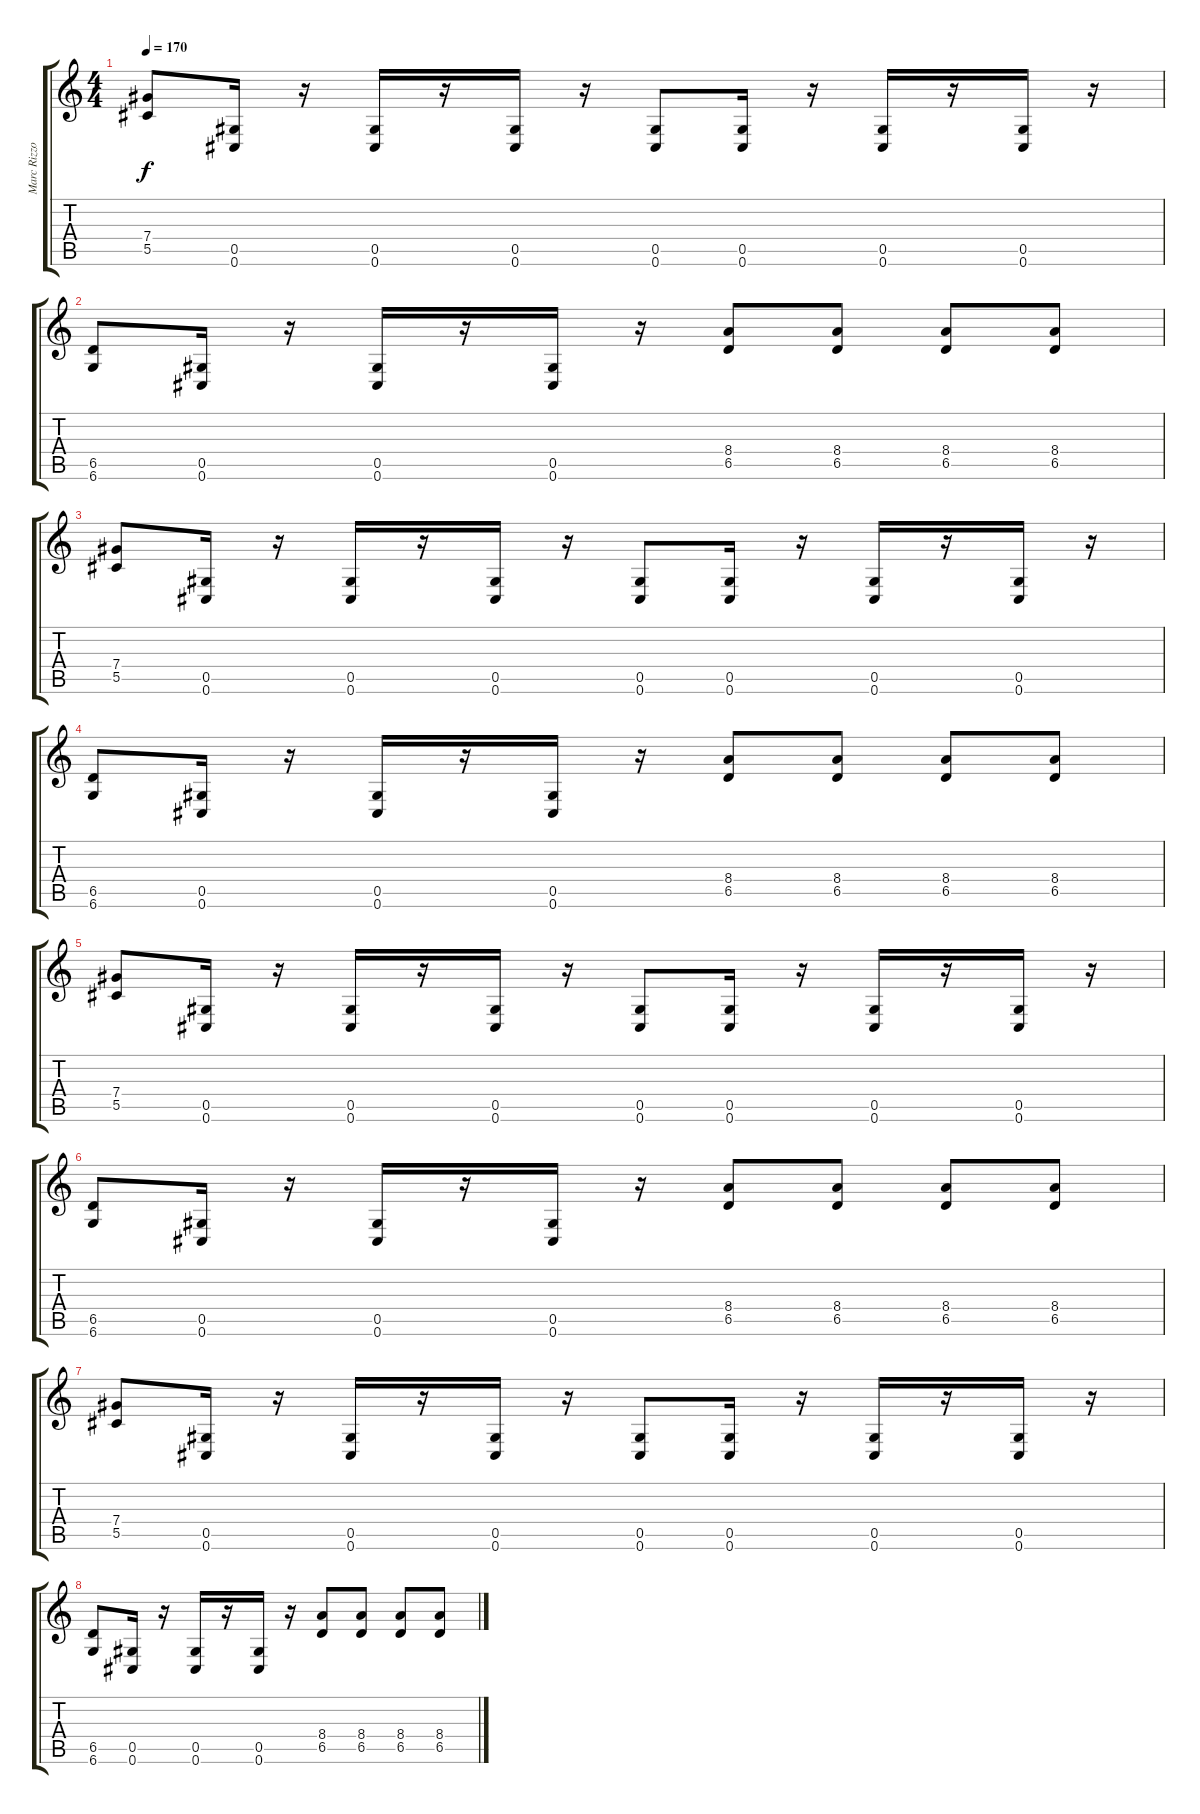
\track ("Marc Rizzo" "Marc Rizzo") {instrument distortionguitar}
\staff {score tabs}
\tuning (Eb4 Bb3 Gb3 Db3 Ab2 Db2) {hide}
\ts (4 4)
\tempo 170
\clef g2
\ks c
(7.4 5.5).8{dy f} (0.5 0.6).16 r.16 (0.5 0.6).16 r.16 (0.5 0.6).16 r.16 (0.5 0.6).8 (0.5 0.6).16 r.16 (0.5 0.6).16 r.16 (0.5 0.6).16 r.16 |
(6.5 6.6).8 (0.5 0.6).16 r.16 (0.5 0.6).16 r.16 (0.5 0.6).16 r.16 (8.4 6.5).8 (8.4 6.5).8 (8.4 6.5).8 (8.4 6.5).8 |
(7.4 5.5).8 (0.5 0.6).16 r.16 (0.5 0.6).16 r.16 (0.5 0.6).16 r.16 (0.5 0.6).8 (0.5 0.6).16 r.16 (0.5 0.6).16 r.16 (0.5 0.6).16 r.16 |
(6.5 6.6).8 (0.5 0.6).16 r.16 (0.5 0.6).16 r.16 (0.5 0.6).16 r.16 (8.4 6.5).8 (8.4 6.5).8 (8.4 6.5).8 (8.4 6.5).8 |
(7.4 5.5).8 (0.5 0.6).16 r.16 (0.5 0.6).16 r.16 (0.5 0.6).16 r.16 (0.5 0.6).8 (0.5 0.6).16 r.16 (0.5 0.6).16 r.16 (0.5 0.6).16 r.16 |
(6.5 6.6).8 (0.5 0.6).16 r.16 (0.5 0.6).16 r.16 (0.5 0.6).16 r.16 (8.4 6.5).8 (8.4 6.5).8 (8.4 6.5).8 (8.4 6.5).8 |
(7.4 5.5).8 (0.5 0.6).16 r.16 (0.5 0.6).16 r.16 (0.5 0.6).16 r.16 (0.5 0.6).8 (0.5 0.6).16 r.16 (0.5 0.6).16 r.16 (0.5 0.6).16 r.16 |
(6.5 6.6).8 (0.5 0.6).16 r.16 (0.5 0.6).16 r.16 (0.5 0.6).16 r.16 (8.4 6.5).8 (8.4 6.5).8 (8.4 6.5).8 (8.4 6.5).8
